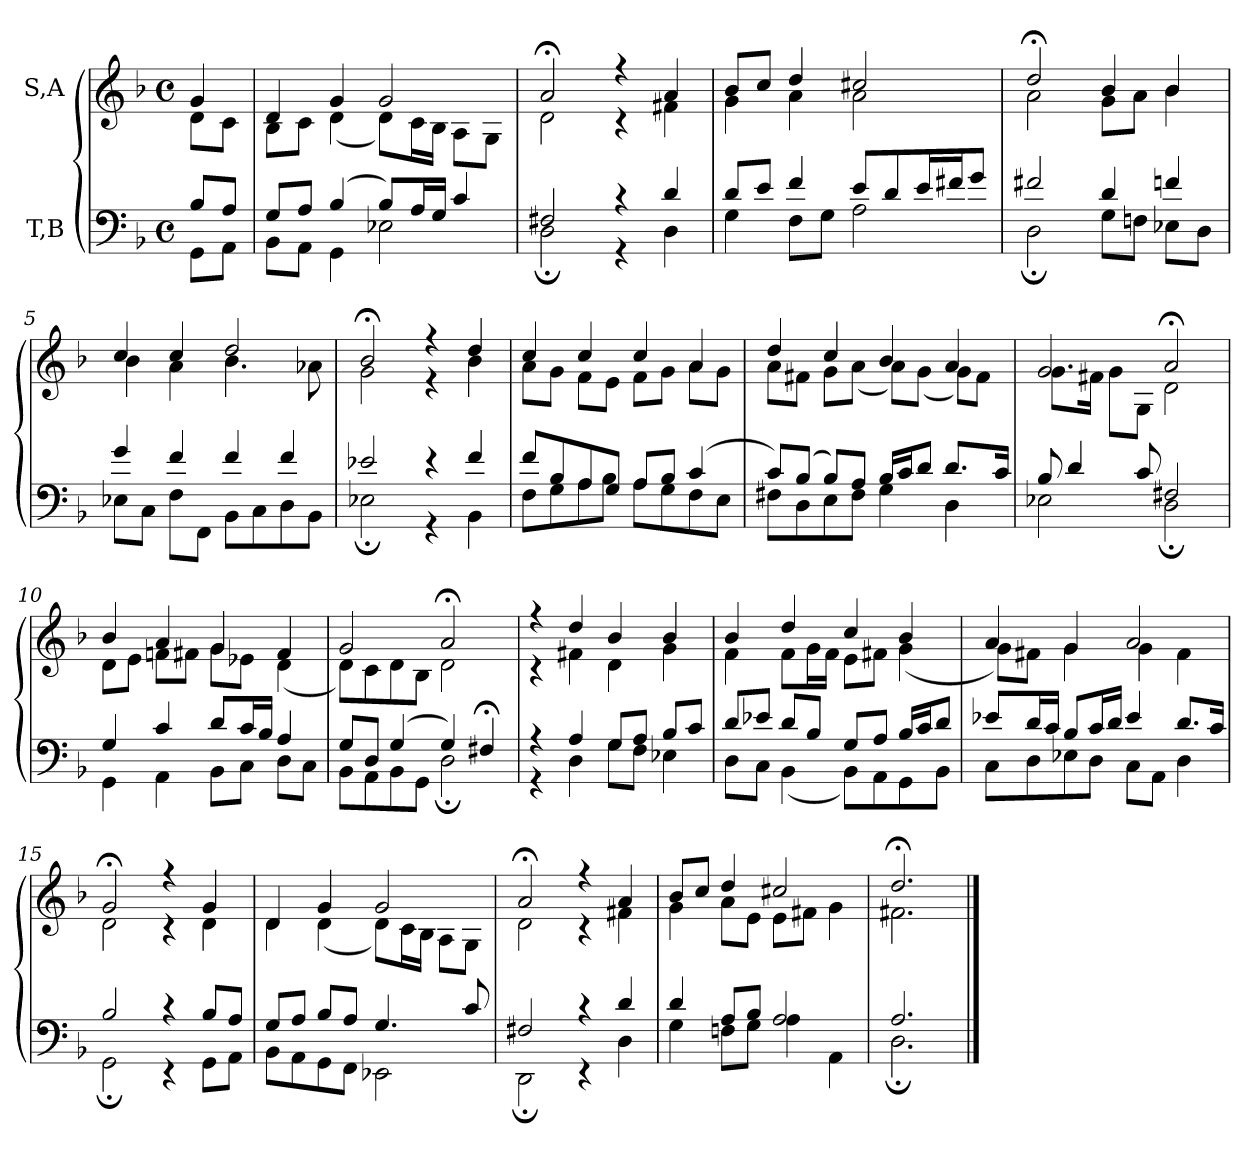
**kern	**kern
*part2	*part1
*staff2	*staff1
*I"T,B	*I"S,A
*clefF4	*clefG2
*k[b-]	*k[b-]
*M4/4	*M4/4
*met(c)	*met(c)
=	=
*^	*^
8B-L	8GGL	4g	8dL
8AJ	8AAJ	.	8cJ
=1	=1	=1	=1
8GL	8BB-L	4d	8B-L
8AJ	8AAJ	.	8cJ
(>4B-	4GG	4g	(<4d
8B-L)	2E-X	2g	8dL)
16AL	.	.	16cL
16GJJ	.	.	16B-JJ
4c	.	.	8AL
.	.	.	8GJ
=2	=2	=2	=2
2F#X	2D;	2a;<	2d
4r	4r	4r	4r
4d	4D	4a	4f#X
=3	=3	=3	=3
8dL	4G	8b-L	4g
8eJ	.	8ccJ	.
4f	8FL	4dd	4a
.	8GJ	.	.
8eL	2A	2cc#X	2a
8d	.	.	.
16eL	.	.	.
16f#XJ	.	.	.
8gJ	.	.	.
=4	=4	=4	=4
2f#X	2D;	2dd;<	2a
4d	8GL	4b-	8gL
.	8FnJ	.	8aJ
4fn	8E-XL	4b-	4b-
.	8DJ	.	.
=5	=5	=5	=5
4g	8E-XL	4cc	4b-
.	8CJ	.	.
4f	8FL	4cc	4a
.	8FFJ	.	.
4f	8BB-L	2dd	4.b-
.	8C	.	.
4f	8D	.	.
.	8BB-J	.	8a-X
=6	=6	=6	=6
2e-X	2E-X;	2b-;<	2g
4r	4r	4r	4r
4f	4BB-	4dd	4b-
=7	=7	=7	=7
8fL	8FL	4cc	8aL
8B-	8G	.	8gJ
8A	8A	4cc	8fL
8GJ	8B-J	.	8eJ
8AL	8AL	4cc	8fL
8B-J	8G	.	8gJ
(>4c	8F	4a	8aL
.	8EJ	.	8gJ
=8	=8	=8	=8
8cL)	8F#XL	4dd	8aL
(>8B-J	8D	.	8f#XJ
8B-L)	8E	4cc	8gL
8AJ	8F#J	.	(<8aJ
16B-LL	4G	4b-	8aL)
16cJ	.	.	.
8dJ	.	.	(<8gJ
8.dL	4D	4a	8gL)
.	.	.	8f#J
16cJk	.	.	.
=9	=9	=9	=9
8B-	2E-X	2g	8.gL
4d	.	.	.
.	.	.	16f#XJk
.	.	.	8gL
8c	.	.	8GJ
2F#X	2D;	2a;<	2d
=10	=10	=10	=10
4G	4GG	4b-	8dL
.	.	.	8eJ
4c	4AA	4a	8fnL
.	.	.	8f#XJ
8dL	8BB-L	4g	8gL
16cL	8CJ	.	8e-XJ
16B-JJ	.	.	.
4A	8DL	4f#	(<4d
.	8CJ	.	.
=11	=11	=11	=11
8GL	8BB-L	2g	8dL)
8DJ	8AA	.	8c
(>4G	8BB-	.	8d
.	8GGJ	.	8B-J
4G)	2D;	2a;<	2d
4F#X;<	.	.	.
=12	=12	=12	=12
4r	4r	4r	4r
4A	4D	4dd	4f#X
8GL	8GL	4b-	4d
8AJ	8FJ	.	.
8B-L	4E-X	4b-	4g
8cJ	.	.	.
=13	=13	=13	=13
8dL	8DL	4b-	4f
8e-XJ	8CJ	.	.
8dL	(<4BB-	4dd	8fL
8B-J	.	.	16gL
.	.	.	16fJJ
8GL	8BB-L)	4cc	8eL
8AJ	8AA	.	8f#XJ
16B-LL	8GG	4b-	(<4g
16cJ	.	.	.
8dJ	8BB-J	.	.
=14	=14	=14	=14
8e-XL	8CL	4a	8gL)
16dL	8D	.	8f#XJ
16cJJ	.	.	.
8B-L	8E-X	4g	4g
16cL	8DJ	.	.
16dJJ	.	.	.
4e-	8CL	2a	4g
.	8AAJ	.	.
8.dL	4D	.	4f#
16cJk	.	.	.
=15	=15	=15	=15
2B-	2GG;	2g;<	2d
4r	4r	4r	4r
8B-L	8GGL	4g	4d
8AJ	8AAJ	.	.
=16	=16	=16	=16
8GL	8BB-L	4d	4d
8AJ	8AA	.	.
8B-L	8GG	4g	(<4d
8AJ	8FFJ	.	.
4.G	2EE-X	2g	8dL)
.	.	.	16cL
.	.	.	16B-JJ
.	.	.	8AL
8c	.	.	8GJ
=17	=17	=17	=17
2F#X	2DD;	2a;<	2d
4r	4r	4r	4r
4d	4D	4a	4f#X
=18	=18	=18	=18
4d	4G	8b-L	4g
.	.	8ccJ	.
8AL	8FnL	4dd	8aL
8B-J	8GJ	.	8eJ
2A	4A	2cc#X	8eL
.	.	.	8f#XJ
.	4AA	.	4g
=19	=19	=19	=19
2.A	2.D;	2.dd;<	2.f#X
*v	*v	*	*
*	*v	*v
==	==
*-	*-
